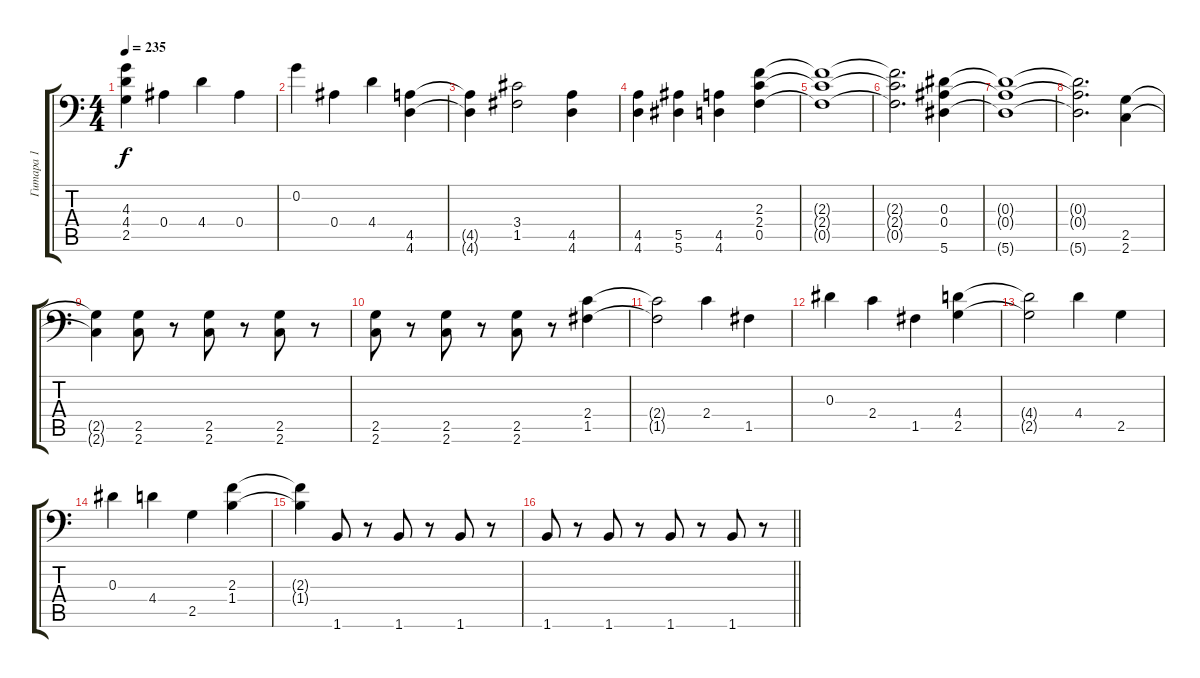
\track ("Гитара 1" "Гитара 1") {instrument overdrivenguitar}
\staff {score tabs}
\tuning (C4 G3 Eb3 Bb2 F2 Bb1) {hide}
\ts (4 4)
\tempo 235
\clef f4
\ks c
(4.3{t} 4.4{t} 2.5{t}).4{dy f} 0.4.4 4.4.4 0.4.4 |
0.2.4 0.4.4 4.4.4 (4.5 4.6).4 |
(4.5{t} 4.6{t}).4 (3.4 1.5).2 (4.5 4.6).4 |
(4.5 4.6).4 (5.5 5.6).4 (4.5 4.6).4 (2.3 2.4 0.5).4 |
(2.3{t} 2.4{t} 0.5{t}).1 |
(2.3{t} 2.4{t} 0.5{t}).2{d} (0.3 0.4 5.6).4 |
(0.3{t} 0.4{t} 5.6{t}).1 |
(0.3{t} 0.4{t} 5.6{t}).2{d} (2.5 2.6).4 |
(2.5{t} 2.6{t}).4 (2.5 2.6).8 r.8 (2.5 2.6).8 r.8 (2.5 2.6).8 r.8 |
(2.5 2.6).8 r.8 (2.5 2.6).8 r.8 (2.5 2.6).8 r.8 (2.4 1.5).4 |
(2.4{t} 1.5{t}).2 2.4.4 1.5.4 |
0.3.4 2.4.4 1.5.4 (4.4 2.5).4 |
(4.4{t} 2.5{t}).2 4.4.4 2.5.4 |
0.3.4 4.4.4 2.5.4 (2.3 1.4).4 |
(2.3{t} 1.4{t}).4 1.6.8 r.8 1.6.8 r.8 1.6.8 r.8 |
\barLineRight lightlight
1.6.8 r.8 1.6.8 r.8 1.6.8 r.8 1.6.8 r.8
